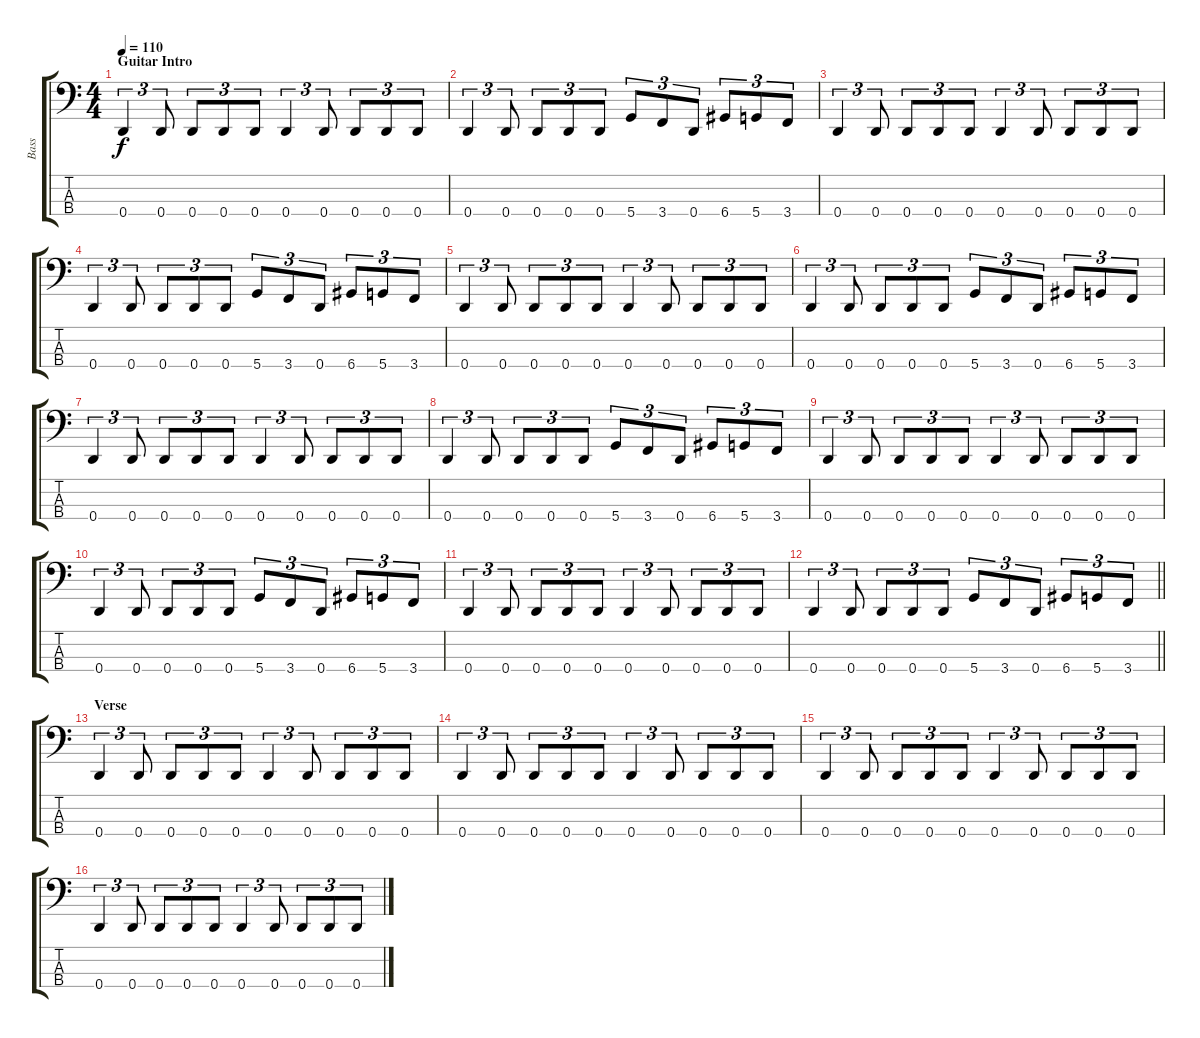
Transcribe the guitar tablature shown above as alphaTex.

\track ("Bass" "Bass") {instrument electricbassfinger}
\staff {score tabs}
\tuning (G2 D2 A1 D1) {hide}
\ts (4 4)
\section ("" "Guitar Intro")
\tempo 110
\clef f4
\ks c
0.4.4{tu (3 2) dy f} 0.4.8{tu (3 2)} 0.4.8{tu (3 2)} 0.4.8{tu (3 2)} 0.4.8{tu (3 2)} 0.4.4{tu (3 2)} 0.4.8{tu (3 2)} 0.4.8{tu (3 2)} 0.4.8{tu (3 2)} 0.4.8{tu (3 2)} |
0.4.4{tu (3 2)} 0.4.8{tu (3 2)} 0.4.8{tu (3 2)} 0.4.8{tu (3 2)} 0.4.8{tu (3 2)} 5.4.8{tu (3 2)} 3.4.8{tu (3 2)} 0.4.8{tu (3 2)} 6.4.8{tu (3 2)} 5.4.8{tu (3 2)} 3.4.8{tu (3 2)} |
0.4.4{tu (3 2)} 0.4.8{tu (3 2)} 0.4.8{tu (3 2)} 0.4.8{tu (3 2)} 0.4.8{tu (3 2)} 0.4.4{tu (3 2)} 0.4.8{tu (3 2)} 0.4.8{tu (3 2)} 0.4.8{tu (3 2)} 0.4.8{tu (3 2)} |
0.4.4{tu (3 2)} 0.4.8{tu (3 2)} 0.4.8{tu (3 2)} 0.4.8{tu (3 2)} 0.4.8{tu (3 2)} 5.4.8{tu (3 2)} 3.4.8{tu (3 2)} 0.4.8{tu (3 2)} 6.4.8{tu (3 2)} 5.4.8{tu (3 2)} 3.4.8{tu (3 2)} |
0.4.4{tu (3 2)} 0.4.8{tu (3 2)} 0.4.8{tu (3 2)} 0.4.8{tu (3 2)} 0.4.8{tu (3 2)} 0.4.4{tu (3 2)} 0.4.8{tu (3 2)} 0.4.8{tu (3 2)} 0.4.8{tu (3 2)} 0.4.8{tu (3 2)} |
0.4.4{tu (3 2)} 0.4.8{tu (3 2)} 0.4.8{tu (3 2)} 0.4.8{tu (3 2)} 0.4.8{tu (3 2)} 5.4.8{tu (3 2)} 3.4.8{tu (3 2)} 0.4.8{tu (3 2)} 6.4.8{tu (3 2)} 5.4.8{tu (3 2)} 3.4.8{tu (3 2)} |
0.4.4{tu (3 2)} 0.4.8{tu (3 2)} 0.4.8{tu (3 2)} 0.4.8{tu (3 2)} 0.4.8{tu (3 2)} 0.4.4{tu (3 2)} 0.4.8{tu (3 2)} 0.4.8{tu (3 2)} 0.4.8{tu (3 2)} 0.4.8{tu (3 2)} |
0.4.4{tu (3 2)} 0.4.8{tu (3 2)} 0.4.8{tu (3 2)} 0.4.8{tu (3 2)} 0.4.8{tu (3 2)} 5.4.8{tu (3 2)} 3.4.8{tu (3 2)} 0.4.8{tu (3 2)} 6.4.8{tu (3 2)} 5.4.8{tu (3 2)} 3.4.8{tu (3 2)} |
0.4.4{tu (3 2)} 0.4.8{tu (3 2)} 0.4.8{tu (3 2)} 0.4.8{tu (3 2)} 0.4.8{tu (3 2)} 0.4.4{tu (3 2)} 0.4.8{tu (3 2)} 0.4.8{tu (3 2)} 0.4.8{tu (3 2)} 0.4.8{tu (3 2)} |
0.4.4{tu (3 2)} 0.4.8{tu (3 2)} 0.4.8{tu (3 2)} 0.4.8{tu (3 2)} 0.4.8{tu (3 2)} 5.4.8{tu (3 2)} 3.4.8{tu (3 2)} 0.4.8{tu (3 2)} 6.4.8{tu (3 2)} 5.4.8{tu (3 2)} 3.4.8{tu (3 2)} |
0.4.4{tu (3 2)} 0.4.8{tu (3 2)} 0.4.8{tu (3 2)} 0.4.8{tu (3 2)} 0.4.8{tu (3 2)} 0.4.4{tu (3 2)} 0.4.8{tu (3 2)} 0.4.8{tu (3 2)} 0.4.8{tu (3 2)} 0.4.8{tu (3 2)} |
\barLineRight lightlight
0.4.4{tu (3 2)} 0.4.8{tu (3 2)} 0.4.8{tu (3 2)} 0.4.8{tu (3 2)} 0.4.8{tu (3 2)} 5.4.8{tu (3 2)} 3.4.8{tu (3 2)} 0.4.8{tu (3 2)} 6.4.8{tu (3 2)} 5.4.8{tu (3 2)} 3.4.8{tu (3 2)} |
\section ("" "Verse")
0.4.4{tu (3 2)} 0.4.8{tu (3 2)} 0.4.8{tu (3 2)} 0.4.8{tu (3 2)} 0.4.8{tu (3 2)} 0.4.4{tu (3 2)} 0.4.8{tu (3 2)} 0.4.8{tu (3 2)} 0.4.8{tu (3 2)} 0.4.8{tu (3 2)} |
0.4.4{tu (3 2)} 0.4.8{tu (3 2)} 0.4.8{tu (3 2)} 0.4.8{tu (3 2)} 0.4.8{tu (3 2)} 0.4.4{tu (3 2)} 0.4.8{tu (3 2)} 0.4.8{tu (3 2)} 0.4.8{tu (3 2)} 0.4.8{tu (3 2)} |
0.4.4{tu (3 2)} 0.4.8{tu (3 2)} 0.4.8{tu (3 2)} 0.4.8{tu (3 2)} 0.4.8{tu (3 2)} 0.4.4{tu (3 2)} 0.4.8{tu (3 2)} 0.4.8{tu (3 2)} 0.4.8{tu (3 2)} 0.4.8{tu (3 2)} |
0.4.4{tu (3 2)} 0.4.8{tu (3 2)} 0.4.8{tu (3 2)} 0.4.8{tu (3 2)} 0.4.8{tu (3 2)} 0.4.4{tu (3 2)} 0.4.8{tu (3 2)} 0.4.8{tu (3 2)} 0.4.8{tu (3 2)} 0.4.8{tu (3 2)}
